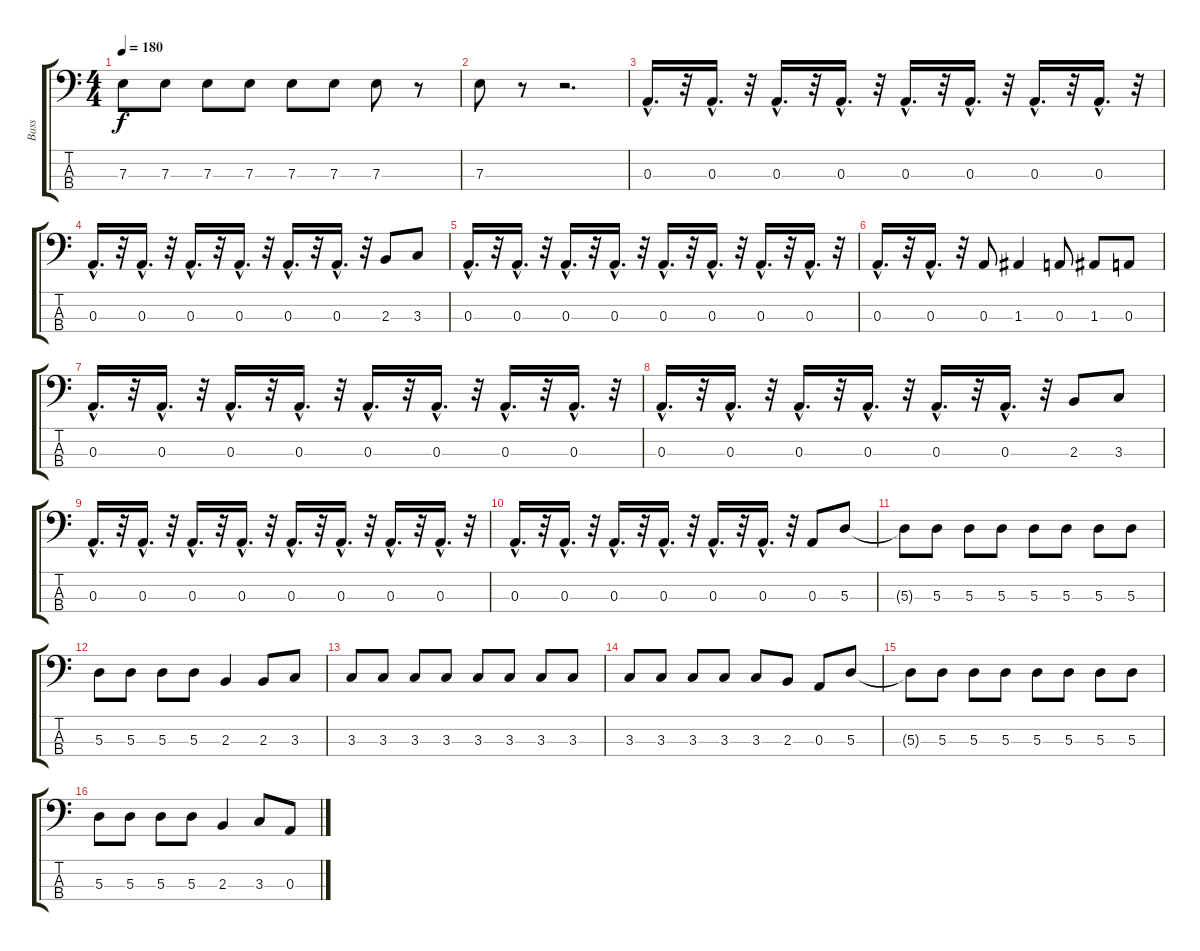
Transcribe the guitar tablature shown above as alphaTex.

\track ("Bass" "Bass") {instrument electricbassfinger}
\staff {score tabs}
\tuning (G2 D2 A1 E1) {hide}
\ts (4 4)
\tempo 180
\clef f4
\ks c
7.3.8{dy f} 7.3.8 7.3.8 7.3.8 7.3.8 7.3.8 7.3.8 r.8 |
7.3.8 r.8 r.2{d} |
0.3{hac}.16{d} r.32 0.3{hac}.16{d} r.32 0.3{hac}.16{d} r.32 0.3{hac}.16{d} r.32 0.3{hac}.16{d} r.32 0.3{hac}.16{d} r.32 0.3{hac}.16{d} r.32 0.3{hac}.16{d} r.32 |
0.3{hac}.16{d} r.32 0.3{hac}.16{d} r.32 0.3{hac}.16{d} r.32 0.3{hac}.16{d} r.32 0.3{hac}.16{d} r.32 0.3{hac}.16{d} r.32 2.3.8 3.3.8 |
0.3{hac}.16{d} r.32 0.3{hac}.16{d} r.32 0.3{hac}.16{d} r.32 0.3{hac}.16{d} r.32 0.3{hac}.16{d} r.32 0.3{hac}.16{d} r.32 0.3{hac}.16{d} r.32 0.3{hac}.16{d} r.32 |
0.3{hac}.16{d} r.32 0.3{hac}.16{d} r.32 0.3.8 1.3.4 0.3.8 1.3.8 0.3.8 |
0.3{hac}.16{d} r.32 0.3{hac}.16{d} r.32 0.3{hac}.16{d} r.32 0.3{hac}.16{d} r.32 0.3{hac}.16{d} r.32 0.3{hac}.16{d} r.32 0.3{hac}.16{d} r.32 0.3{hac}.16{d} r.32 |
0.3{hac}.16{d} r.32 0.3{hac}.16{d} r.32 0.3{hac}.16{d} r.32 0.3{hac}.16{d} r.32 0.3{hac}.16{d} r.32 0.3{hac}.16{d} r.32 2.3.8 3.3.8 |
0.3{hac}.16{d} r.32 0.3{hac}.16{d} r.32 0.3{hac}.16{d} r.32 0.3{hac}.16{d} r.32 0.3{hac}.16{d} r.32 0.3{hac}.16{d} r.32 0.3{hac}.16{d} r.32 0.3{hac}.16{d} r.32 |
0.3{hac}.16{d} r.32 0.3{hac}.16{d} r.32 0.3{hac}.16{d} r.32 0.3{hac}.16{d} r.32 0.3{hac}.16{d} r.32 0.3{hac}.16{d} r.32 0.3.8 5.3.8 |
5.3{t}.8 5.3.8 5.3.8 5.3.8 5.3.8 5.3.8 5.3.8 5.3.8 |
5.3.8 5.3.8 5.3.8 5.3.8 2.3.4 2.3.8 3.3.8 |
3.3.8 3.3.8 3.3.8 3.3.8 3.3.8 3.3.8 3.3.8 3.3.8 |
3.3.8 3.3.8 3.3.8 3.3.8 3.3.8 2.3.8 0.3.8 5.3.8 |
5.3{t}.8 5.3.8 5.3.8 5.3.8 5.3.8 5.3.8 5.3.8 5.3.8 |
5.3.8 5.3.8 5.3.8 5.3.8 2.3.4 3.3.8 0.3.8
